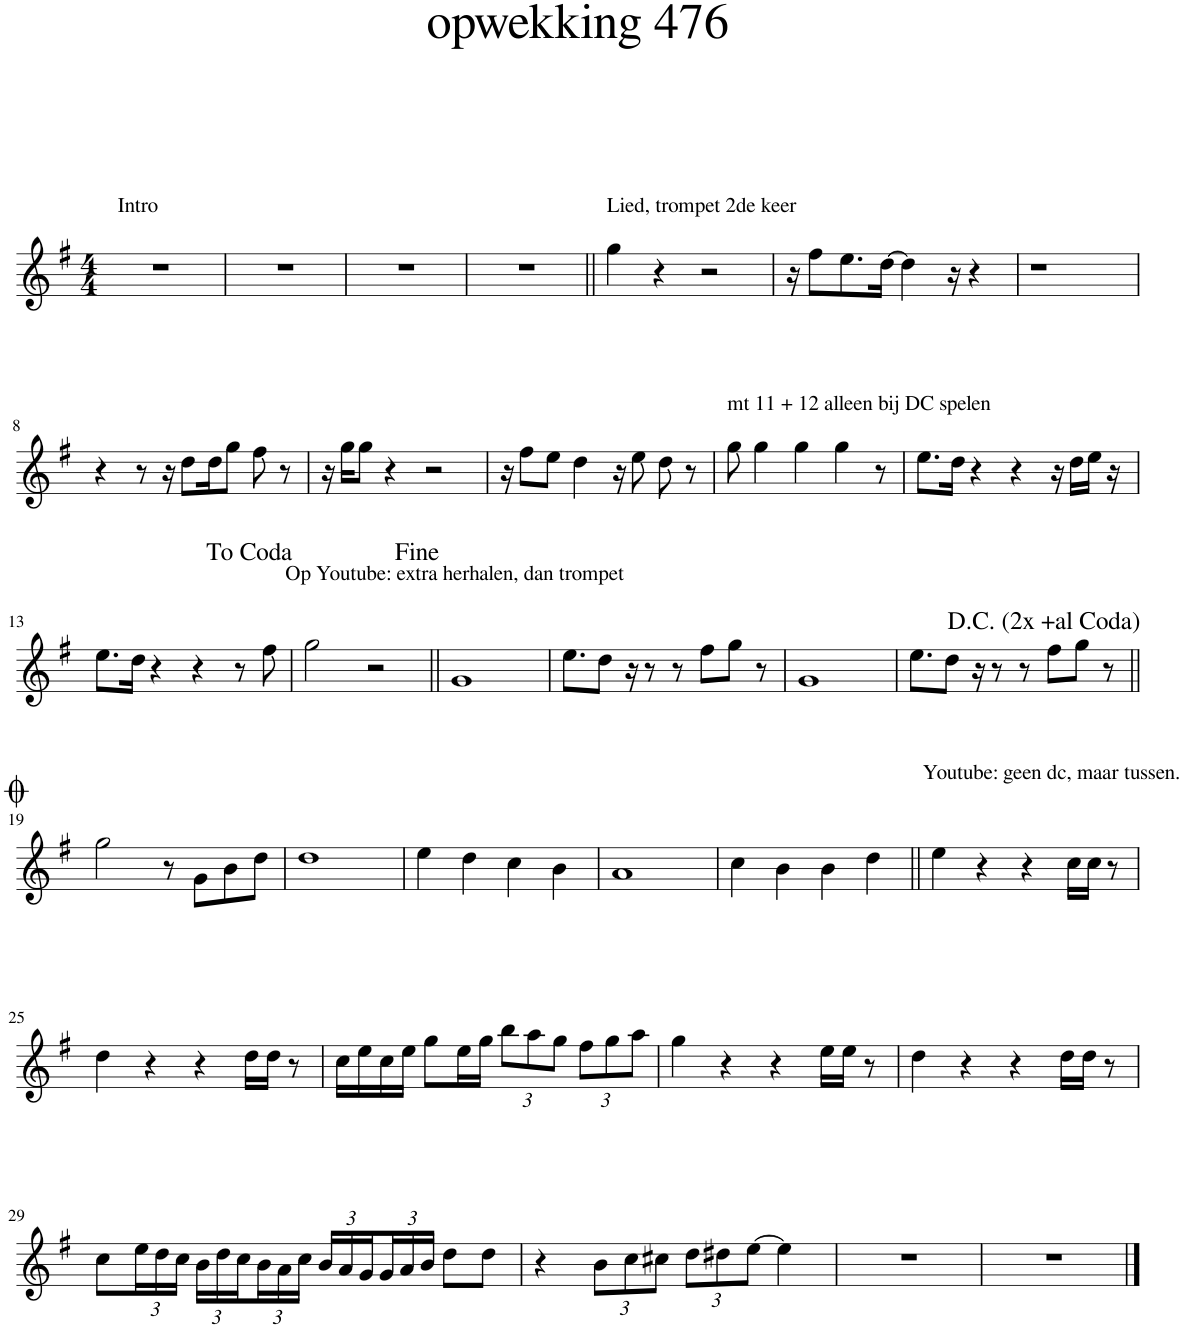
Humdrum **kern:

**kern
*part1
*staff1
*I"Trompet in Bb
*clefG2
*Trd1c2
*k[f#]
*M4/4
=1
!LO:TX:a:t=Intro
1r
=2
1r
=3
1r
=4
1r
=5||
!LO:TX:a:t=Lied, trompet 2de keer
4gg\
4r
2r
=6
16r
8ff#\L
8.ee\
[16dd\Jk
4dd\]
16r
4r
=7
1r
!!LO:LB:g=z
=8
4r
8r
16r
8dd\L
16dd\K
8gg\J
8ff#\
8r
=9
16r
16gg\KL
8gg\J
4r
2r
=10
16r
8ff#\L
8ee\J
4dd\
16r
8ee\
8dd\
8r
=11
!LO:TX:a:t=mt 11 + 12 alleen bij DC spelen
8gg\
4gg\
4gg\
4gg\
8r
=12
8.ee\L
16dd\Jk
4r
4r
16r
16dd\LL
16ee\JJ
16r
!!LO:LB:g=z
=13
8.ee\L
16dd\Jk
4r
4r
8r
8ff#\
=14
!LO:TX:a:t=Op Youtube&colon; extra herhalen, dan trompet
2gg\
2r
=15||
1g
=16
8.ee\L
8dd\J
16r
8r
8r
8ff#\L
8gg\J
8r
=17
1g
=18
8.ee\L
8dd\J
16r
8r
8r
8ff#\L
8gg\J
8r
!LO:TX:a:t=D.C. (2x +al Coda)
!!LO:LB:g=z
=19||
2gg\
8r
8g\L
8b\
8dd\J
=20
1dd
=21
4ee\
4dd\
4cc\
4b\
=22
1a
=23
4cc\
4b\
4b\
4dd\
=24||
!LO:TX:a:t=Youtube&colon; geen dc, maar tussen.
4ee\
4r
4r
16cc\LL
16cc\JJ
8r
!!LO:LB:g=z
=25
4dd\
4r
4r
16dd\LL
16dd\JJ
8r
=26
16cc\LL
16ee\
16cc\
16ee\JJ
8gg\L
16ee\L
16gg\JJ
*Xbrackettup
12bb\L
12aa\
12gg\J
12ff#\L
12gg\
12aa\J
=27
4gg\
4r
4r
16ee\LL
16ee\JJ
8r
=28
4dd\
4r
4r
16dd\LL
16dd\JJ
8r
!!LO:LB:g=z
=29
8cc\L
24ee\L
24dd\
24cc\JJ
24b\LL
24dd\
24cc\
24b\
24a\
24cc\JJ
24b/LL
24a/
24g/
24g/
24a/
24b/JJ
8dd\L
8dd\J
=30
4r
12b\L
12cc\
12cc#X\J
12dd\L
12dd#X\
[12ee\J
4ee\]
=31
1r
=32
1r
==
*-
